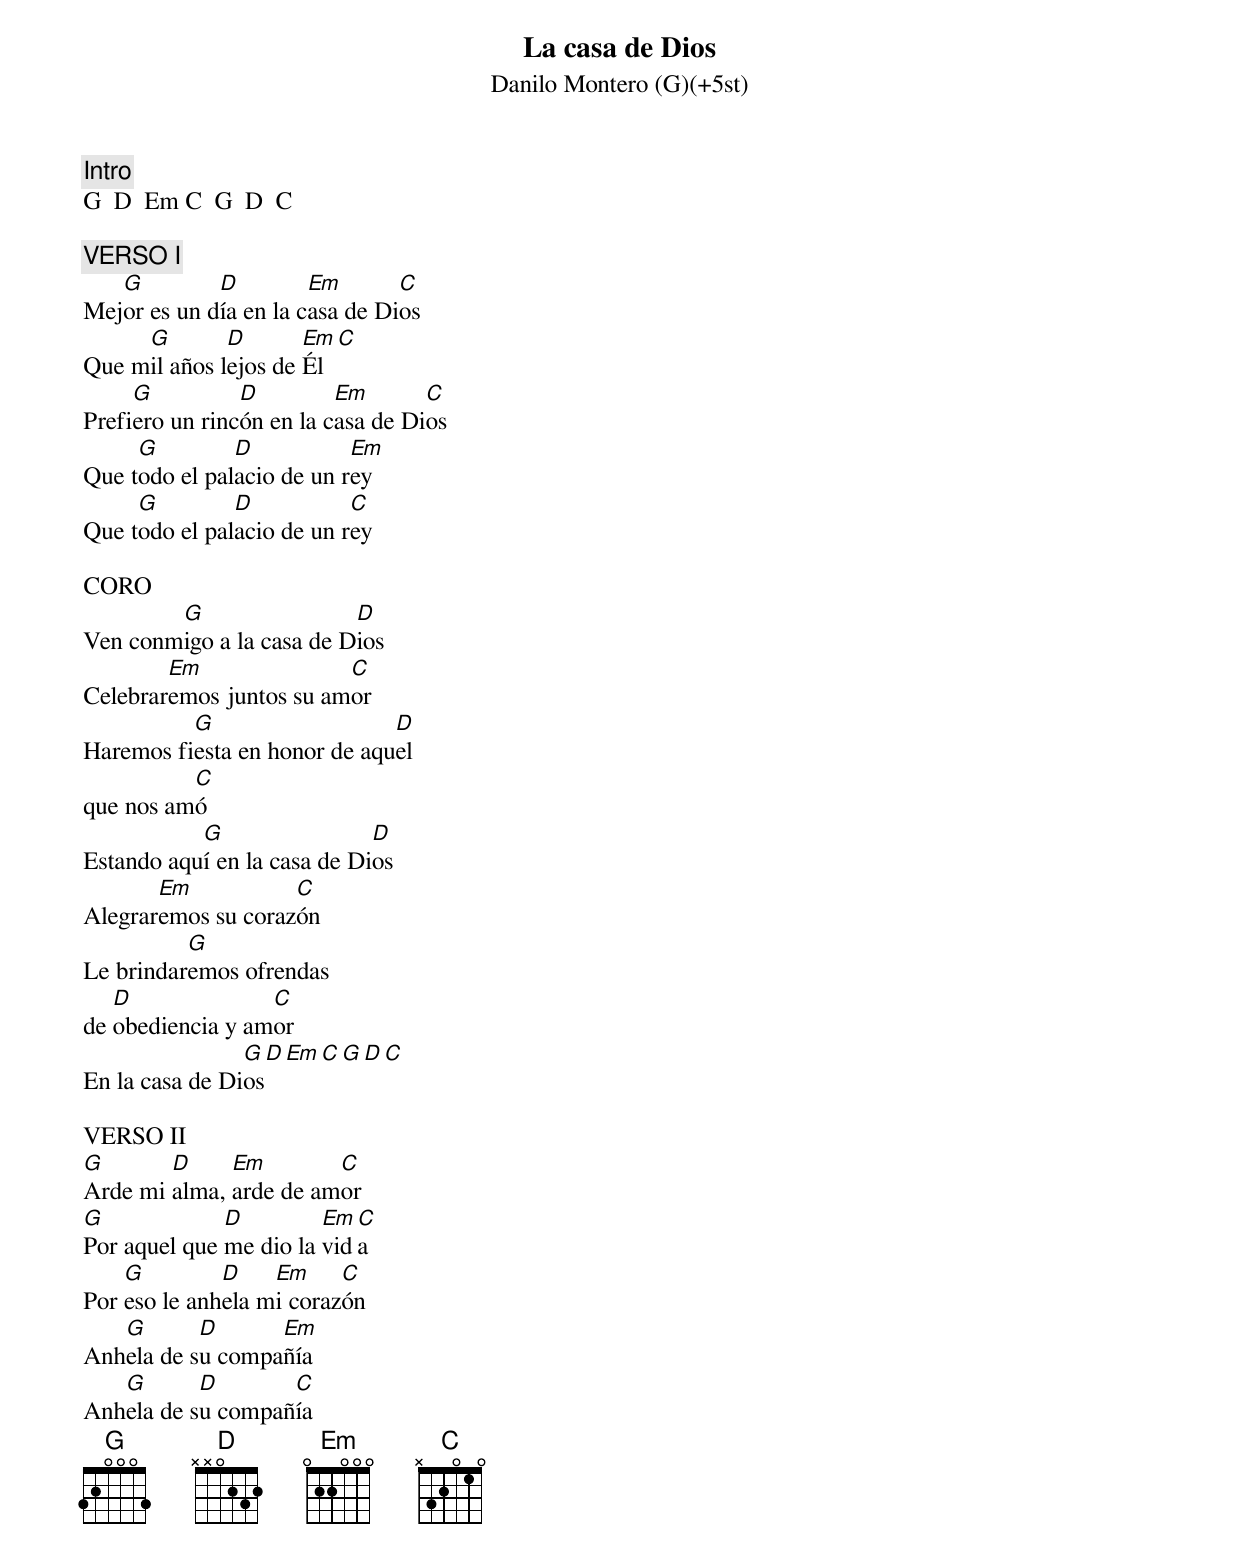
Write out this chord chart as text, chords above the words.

La casa de Dios
Danilo Montero (G)(+5st)

Intro
G  D  Em C  G  D  C

VERSO I
   G         D         Em       C
Mejor es un día en la casa de Dios
     G        D       Em    C
Que mil años lejos de Él
     G          D         Em       C
Prefiero un rincón en la casa de Dios
     G         D           Em
Que todo el palacio de un rey
     G         D           C
Que todo el palacio de un rey

CORO
        G                 D
Ven conmigo a la casa de Dios
        Em               C
Celebraremos juntos su amor
          G                   D
Haremos fiesta en honor de aquel
          C
que nos amó
           G                 D
Estando aquí en la casa de Dios
       Em           C
Alegraremos su corazón
          G
Le brindaremos ofrendas
   D              C
de obediencia y amor
                G  D  Em C  G  D  C
En la casa de Dios

VERSO II
G       D     Em        C
Arde mi alma, arde de amor
G             D         Em C
Por aquel que me dio la vida
    G         D    Em     C
Por eso le anhela mi corazón
   G       D      Em
Anhela de su compañía
   G       D       C
Anhela de su compañía
